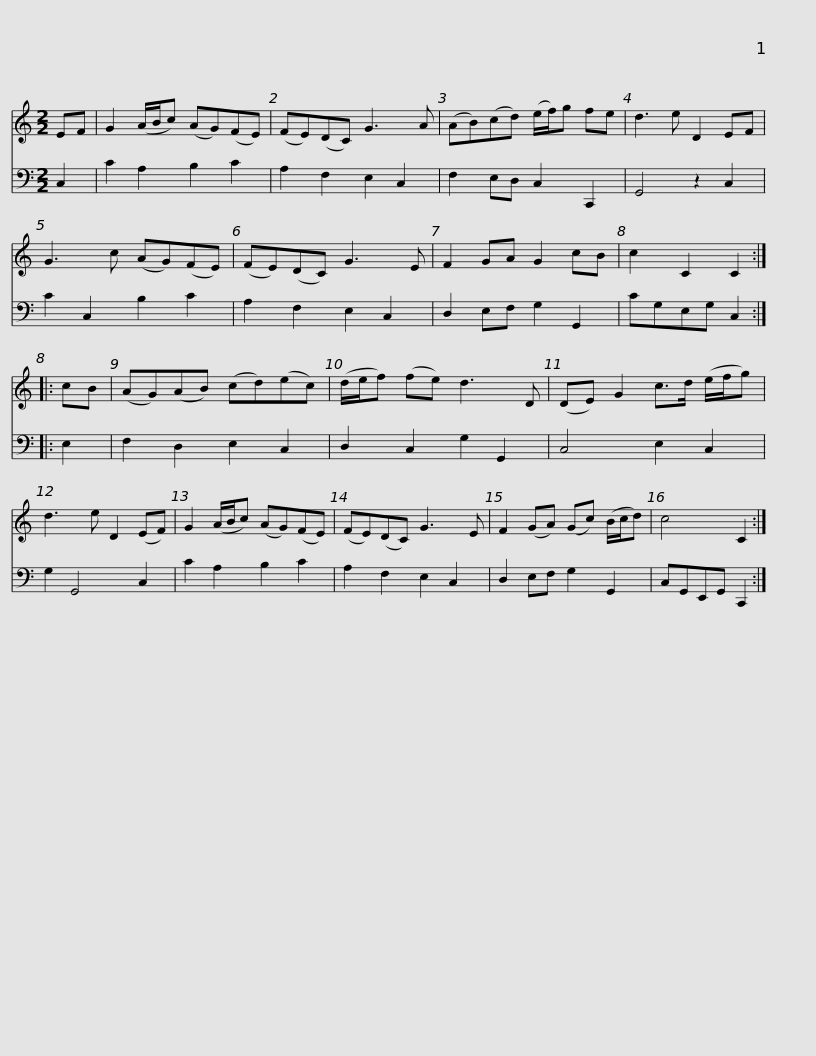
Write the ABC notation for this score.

X:1
%%score 1 2
L:1/8
M:2/2
I:linebreak $
K:C
V:1 treble
V:2 bass
V:1
 EF | G2 (A/B/c) (AG)(FE) | (FE)(DC) G3 A | (AB)(cd) (e/f/)g fe | d3 e D2 EF | %5
 G3 c (AG)(FE) |$ (FE)(DC) G3 E | F2 GA G2 cB | c2 C2 C2 :: cB | %10
 (AG)(AB) (cd)(ec) | (d/e/f) (fe) d3 D |$ (DE) G2 c>d (e/f/g) | d3 e D2 (EF) | G2 (A/B/c) (AG)(FE) | %15
 (FE)(DC) G3 E | F2 (GA) (Gc) (B/c/d) | c4 C2 :| %18
V:2
 C,2 | C2 A,2 B,2 C2 | A,2 F,2 E,2 C,2 | F,2 E,D, C,2 C,,2 | G,,4 z2 C,2 | %5
 C2 C,2 B,2 C2 |$ A,2 F,2 E,2 C,2 | D,2 E,F, G,2 G,,2 | CG,E,G, C,2 :: E,2 | %10
 F,2 D,2 E,2 C,2 | D,2 C,2 G,2 G,,2 |$ C,4 E,2 C,2 | G,2 G,,4 C,2 | C2 A,2 B,2 C2 | %15
 A,2 F,2 E,2 C,2 | D,2 E,F, G,2 G,,2 | C,G,,E,,G,, C,,2 :| %18
